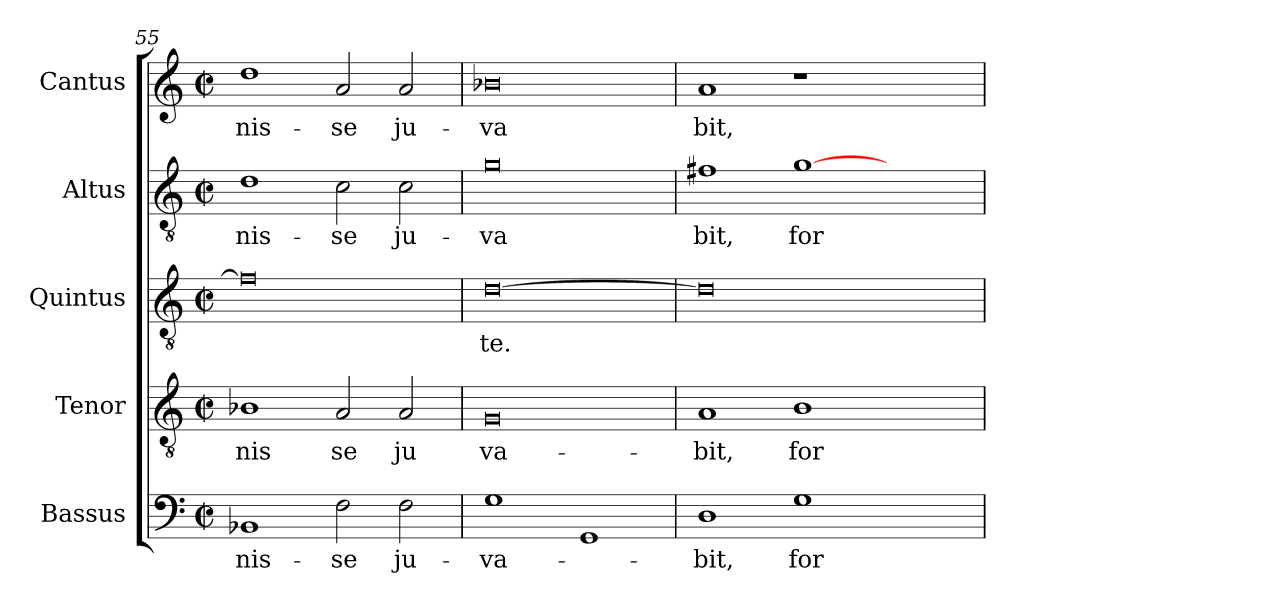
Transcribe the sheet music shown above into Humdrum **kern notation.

**kern	**text	**kern	**text	**kern	**text	**kern	**text	**kern	**text
*part5	*part5	*part4	*part4	*part3	*part3	*part2	*part2	*part1	*part1
*staff5	*staff5	*staff4	*staff4	*staff3	*staff3	*staff2	*staff2	*staff1	*staff1
*I"Bassus	*	*I"Tenor	*	*I"Quintus	*	*I"Altus	*	*I"Cantus	*
*clefF4	*	*clefGv2	*	*clefGv2	*	*clefGv2	*	*clefG2	*
*M2/2	*	*M2/2	*	*M2/2	*	*M2/2	*	*M2/2	*
*met(c|)	*	*met(c|)	*	*met(c|)	*	*met(c|)	*	*met(c|)	*
=55	=55	=55	=55	=55	=55	=55	=55	=55	=55
!	!LO:LY:b:cj	!	!LO:LY:b:cj	!	!	!	!LO:LY:b:cj	!	!LO:LY:b:cj
1BB-X	-nis-	1B-X	nis	0f]	.	1d	-nis-	1dd	-nis-
!	!LO:LY:b:cj	!	!LO:LY:b:cj	!	!	!	!LO:LY:b:cj	!	!LO:LY:b:cj
2F\	-se	2A/	se	.	.	2c\	-se	2a/	-se
!	!LO:LY:b:cj	!	!LO:LY:b:cj	!	!	!	!LO:LY:b:cj	!	!LO:LY:b:cj
2F\	ju-	2A/	ju	.	.	2c\	ju-	2a/	ju-
!!LO:LB:g=z
=56	=56	=56	=56	=56	=56	=56	=56	=56	=56
!	!LO:LY:b:cj	!	!LO:LY:b:cj	!	!LO:LY:b:cj	!	!LO:LY:b:cj	!	!LO:LY:b:cj
1G	-va-	0G	va-	[>0d	-te.	0g	-va	0b-X	-va
1GG	.	.	.	.	.	.	.	.	.
=57	=57	=57	=57	=57	=57	=57	=57	=57	=57
!	!LO:LY:b:cj	!	!LO:LY:b:cj	!	!	!	!LO:LY:b:cj	!	!LO:LY:b:cj
1D	-bit,	1A	-bit,	0d]	.	1f#X	bit,	1a	bit,
!	!LO:LY:b:cj	!	!LO:LY:b:cj	!	!	!	!LO:LY:b:cj	!LO:N:vis=1	!
1G	for-	1B	for-	.	.	[>1g	for	0r	.
1ryy	.	1ryy	.	1ryy	.	1ryy	.	.	.
=	=	=	=	=	=	=	=	=	=
*-	*-	*-	*-	*-	*-	*-	*-	*-	*-
